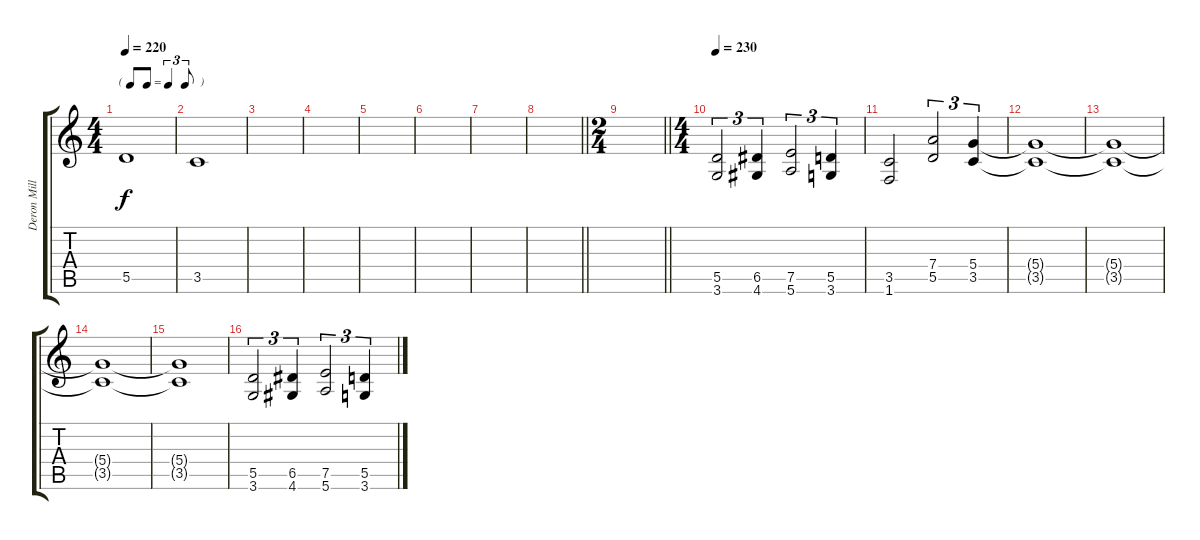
\track ("Deron Miller" "Deron Mill") {instrument acousticguitarsteel}
\staff {score tabs}
\tuning (E4 B3 G3 D3 A2 E2) {hide}
\ts (4 4)
\tf triplet8th
\tempo 220
\clef g2
\ks c
5.5{t}.1{dy f} |
3.5.1 |
|
|
|
|
|
\barLineRight lightlight
|
\ts (2 4)
\barLineRight lightlight
|
\ts (4 4)
\section ("" "")
\tempo 230
(5.5 3.6).2{tu (3 2) volume 16 instrument distortionguitar} (6.5 4.6).4{tu (3 2)} (7.5 5.6).2{tu (3 2)} (5.5 3.6).4{tu (3 2)} |
(3.5 1.6).2 (7.4 5.5).2{tu (3 2)} (5.4 3.5).4{tu (3 2)} |
(5.4{t} 3.5{t}).1 |
(5.4{t} 3.5{t}).1 |
(5.4{t} 3.5{t}).1 |
(5.4{t} 3.5{t}).1 |
(5.5 3.6).2{tu (3 2)} (6.5 4.6).4{tu (3 2)} (7.5 5.6).2{tu (3 2)} (5.5 3.6).4{tu (3 2)}
